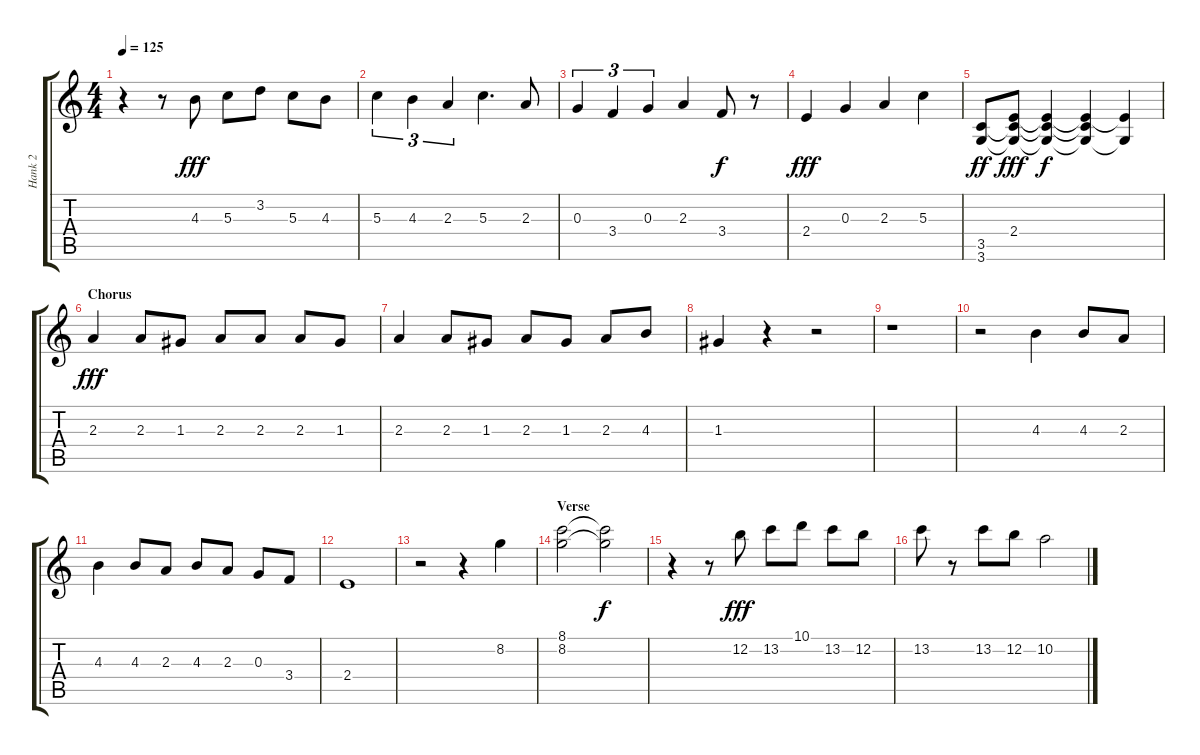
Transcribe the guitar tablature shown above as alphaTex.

\track ("Hank 2" "Hank 2") {instrument electricguitarjazz}
\staff {score tabs}
\tuning (E4 B3 G3 D3 A2 E2) {hide}
\ts (4 4)
\tempo 125
\clef g2
\ks c
r.4{dy fff} r.8 4.3.8 5.3.8 3.2.8 5.3.8 4.3.8 |
5.3.4{tu (3 2)} 4.3.4{tu (3 2)} 2.3.4{tu (3 2)} 5.3.4{d} 2.3.8 |
0.3.4{tu (3 2)} 3.4.4{tu (3 2)} 0.3.4{tu (3 2)} 2.3.4 3.4.8{dy f} r.8 |
2.4.4{dy fff} 0.3.4 2.3.4 5.3.4 |
(3.5 3.6).8{dy ff} (2.4 3.5{t} 3.6{t}).8{dy fff} (2.4{t} 3.5{t} 3.6{t}).4{dy f} (2.4{t} 3.5{t} 3.6{t}).4 (2.4{t} 3.6{t}).4 |
\section ("" "Chorus")
2.3.4{dy fff volume 16 instrument electricguitarmuted} 2.3.8 1.3.8 2.3.8 2.3.8 2.3.8 1.3.8 |
2.3.4 2.3.8 1.3.8 2.3.8 1.3.8 2.3.8 4.3.8{volume 16 instrument electricguitarjazz} |
1.3.4 r.4 r.2 |
r.1 |
r.2 4.3.4 4.3.8 2.3.8 |
4.3.4 4.3.8 2.3.8 4.3.8 2.3.8 0.3.8 3.4.8 |
2.4.1 |
r.2 r.4 8.2.4 |
\section ("" "Verse")
(8.1 8.2).2 (8.1{t} 8.2{t}).2{dy f} |
r.4 r.8 12.2.8{dy fff} 13.2.8 10.1.8 13.2.8 12.2.8 |
13.2.8 r.8 13.2.8 12.2.8 10.2.2
